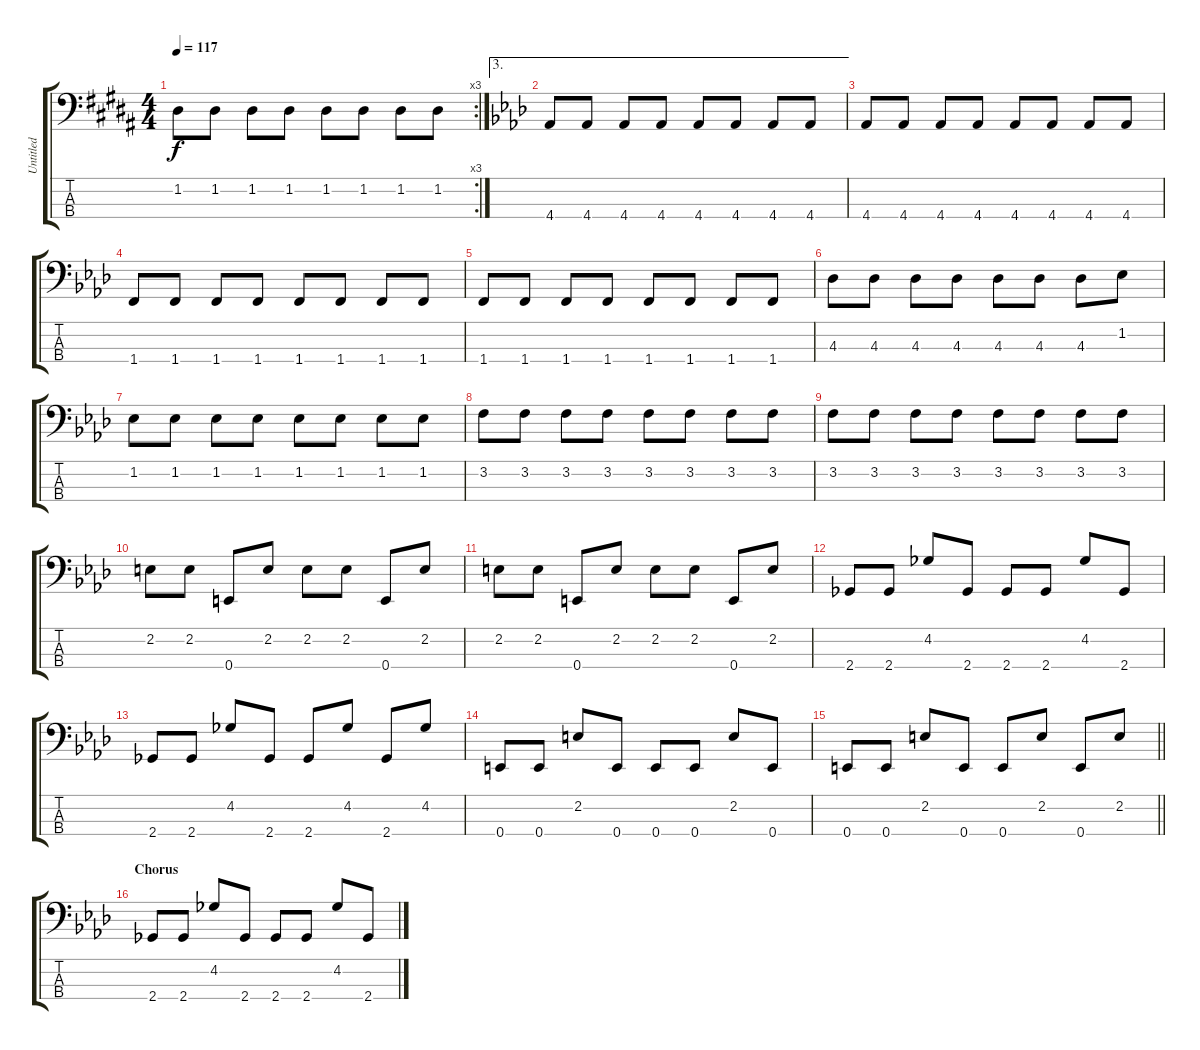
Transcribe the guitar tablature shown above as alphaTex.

\track ("Untitled" "Untitled") {instrument electricbassfinger}
\staff {score tabs}
\tuning (G2 D2 A1 E1) {hide}
\rc 3
\ts (4 4)
\tempo 117
\clef f4
\ks g#minor
1.2.8{dy f} 1.2.8 1.2.8 1.2.8 1.2.8 1.2.8 1.2.8 1.2.8 |
\ae 3
\ks ab
4.4.8 4.4.8 4.4.8 4.4.8 4.4.8 4.4.8 4.4.8 4.4.8 |
4.4.8 4.4.8 4.4.8 4.4.8 4.4.8 4.4.8 4.4.8 4.4.8 |
1.4.8 1.4.8 1.4.8 1.4.8 1.4.8 1.4.8 1.4.8 1.4.8 |
1.4.8 1.4.8 1.4.8 1.4.8 1.4.8 1.4.8 1.4.8 1.4.8 |
4.3.8 4.3.8 4.3.8 4.3.8 4.3.8 4.3.8 4.3.8 1.2.8 |
1.2.8 1.2.8 1.2.8 1.2.8 1.2.8 1.2.8 1.2.8 1.2.8 |
3.2.8 3.2.8 3.2.8 3.2.8 3.2.8 3.2.8 3.2.8 3.2.8 |
3.2.8 3.2.8 3.2.8 3.2.8 3.2.8 3.2.8 3.2.8 3.2.8 |
2.2.8 2.2.8 0.4.8 2.2.8 2.2.8 2.2.8 0.4.8 2.2.8 |
2.2.8 2.2.8 0.4.8 2.2.8 2.2.8 2.2.8 0.4.8 2.2.8 |
2.4.8 2.4.8 4.2.8 2.4.8 2.4.8 2.4.8 4.2.8 2.4.8 |
2.4.8 2.4.8 4.2.8 2.4.8 2.4.8 4.2.8 2.4.8 4.2.8 |
0.4.8 0.4.8 2.2.8 0.4.8 0.4.8 0.4.8 2.2.8 0.4.8 |
\barLineRight lightlight
0.4.8 0.4.8 2.2.8 0.4.8 0.4.8 2.2.8 0.4.8 2.2.8 |
\section ("" "Chorus")
2.4.8 2.4.8 4.2.8 2.4.8 2.4.8 2.4.8 4.2.8 2.4.8
